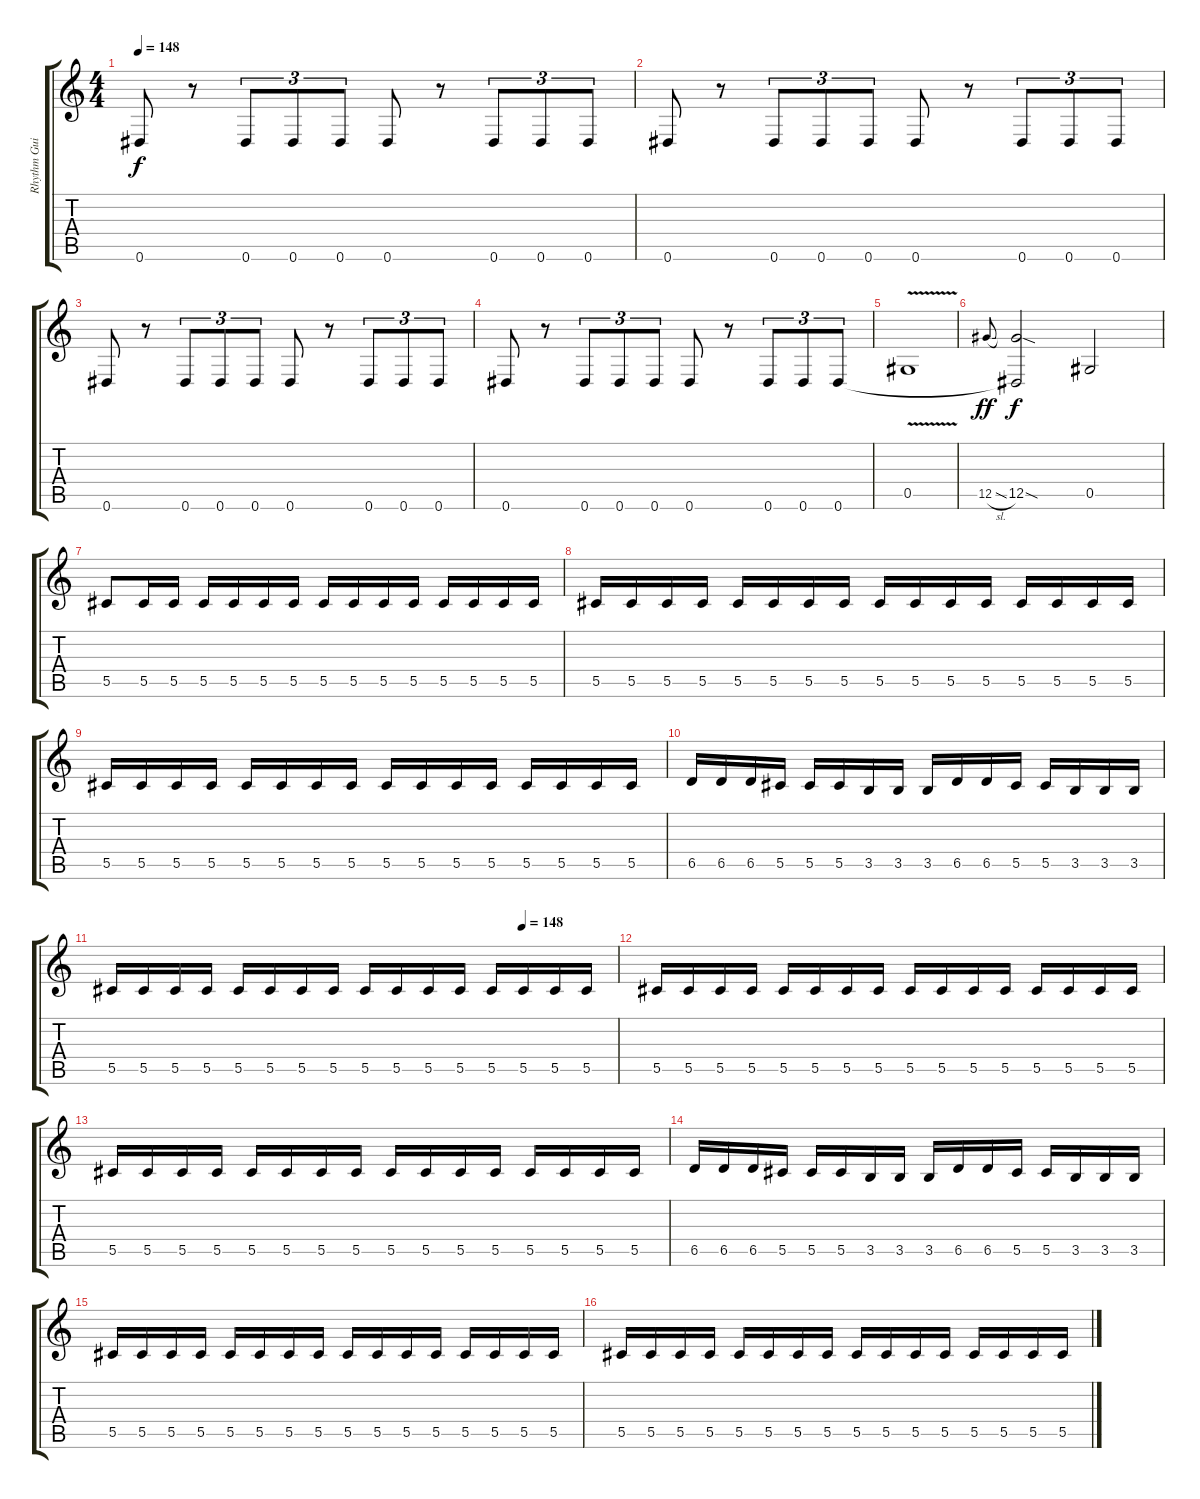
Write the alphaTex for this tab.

\track ("Rhythm Guitar" "Rhythm Gui") {instrument distortionguitar}
\staff {score tabs}
\tuning (Eb4 Bb3 Gb3 Db3 Ab2 Eb2) {hide}
\ts (4 4)
\tempo 148
\clef g2
\ks c
0.6.8{dy f} r.8 0.6.8{tu (3 2)} 0.6.8{tu (3 2)} 0.6.8{tu (3 2)} 0.6.8 r.8 0.6.8{tu (3 2)} 0.6.8{tu (3 2)} 0.6.8{tu (3 2)} |
0.6.8 r.8 0.6.8{tu (3 2)} 0.6.8{tu (3 2)} 0.6.8{tu (3 2)} 0.6.8 r.8 0.6.8{tu (3 2)} 0.6.8{tu (3 2)} 0.6.8{tu (3 2)} |
0.6.8 r.8 0.6.8{tu (3 2)} 0.6.8{tu (3 2)} 0.6.8{tu (3 2)} 0.6.8 r.8 0.6.8{tu (3 2)} 0.6.8{tu (3 2)} 0.6.8{tu (3 2)} |
0.6.8 r.8 0.6.8{tu (3 2)} 0.6.8{tu (3 2)} 0.6.8{tu (3 2)} 0.6.8 r.8 0.6.8{tu (3 2)} 0.6.8{tu (3 2)} 0.6.8{tu (3 2)} |
0.5{v}.1 |
12.5{sl}.8{gr onbeat dy ff} (12.5{sod} 0.6{t}).2{dy f} 0.5.2 |
5.5.8 5.5.16 5.5.16 5.5.16 5.5.16 5.5.16 5.5.16 5.5.16 5.5.16 5.5.16 5.5.16 5.5.16 5.5.16 5.5.16 5.5.16 |
5.5.16 5.5.16 5.5.16 5.5.16 5.5.16 5.5.16 5.5.16 5.5.16 5.5.16 5.5.16 5.5.16 5.5.16 5.5.16 5.5.16 5.5.16 5.5.16 |
5.5.16 5.5.16 5.5.16 5.5.16 5.5.16 5.5.16 5.5.16 5.5.16 5.5.16 5.5.16 5.5.16 5.5.16 5.5.16 5.5.16 5.5.16 5.5.16 |
6.5.16 6.5.16 6.5.16 5.5.16 5.5.16 5.5.16 3.5.16 3.5.16 3.5.16 6.5.16 6.5.16 5.5.16 5.5.16 3.5.16 3.5.16 3.5.16 |
\tempo (148 0.8125)
5.5.16 5.5.16 5.5.16 5.5.16 5.5.16 5.5.16 5.5.16 5.5.16 5.5.16 5.5.16 5.5.16 5.5.16 5.5.16 5.5.16 5.5.16 5.5.16 |
5.5.16 5.5.16 5.5.16 5.5.16 5.5.16 5.5.16 5.5.16 5.5.16 5.5.16 5.5.16 5.5.16 5.5.16 5.5.16 5.5.16 5.5.16 5.5.16 |
5.5.16 5.5.16 5.5.16 5.5.16 5.5.16 5.5.16 5.5.16 5.5.16 5.5.16 5.5.16 5.5.16 5.5.16 5.5.16 5.5.16 5.5.16 5.5.16 |
6.5.16 6.5.16 6.5.16 5.5.16 5.5.16 5.5.16 3.5.16 3.5.16 3.5.16 6.5.16 6.5.16 5.5.16 5.5.16 3.5.16 3.5.16 3.5.16 |
5.5.16 5.5.16 5.5.16 5.5.16 5.5.16 5.5.16 5.5.16 5.5.16 5.5.16 5.5.16 5.5.16 5.5.16 5.5.16 5.5.16 5.5.16 5.5.16 |
5.5.16 5.5.16 5.5.16 5.5.16 5.5.16 5.5.16 5.5.16 5.5.16 5.5.16 5.5.16 5.5.16 5.5.16 5.5.16 5.5.16 5.5.16 5.5.16
